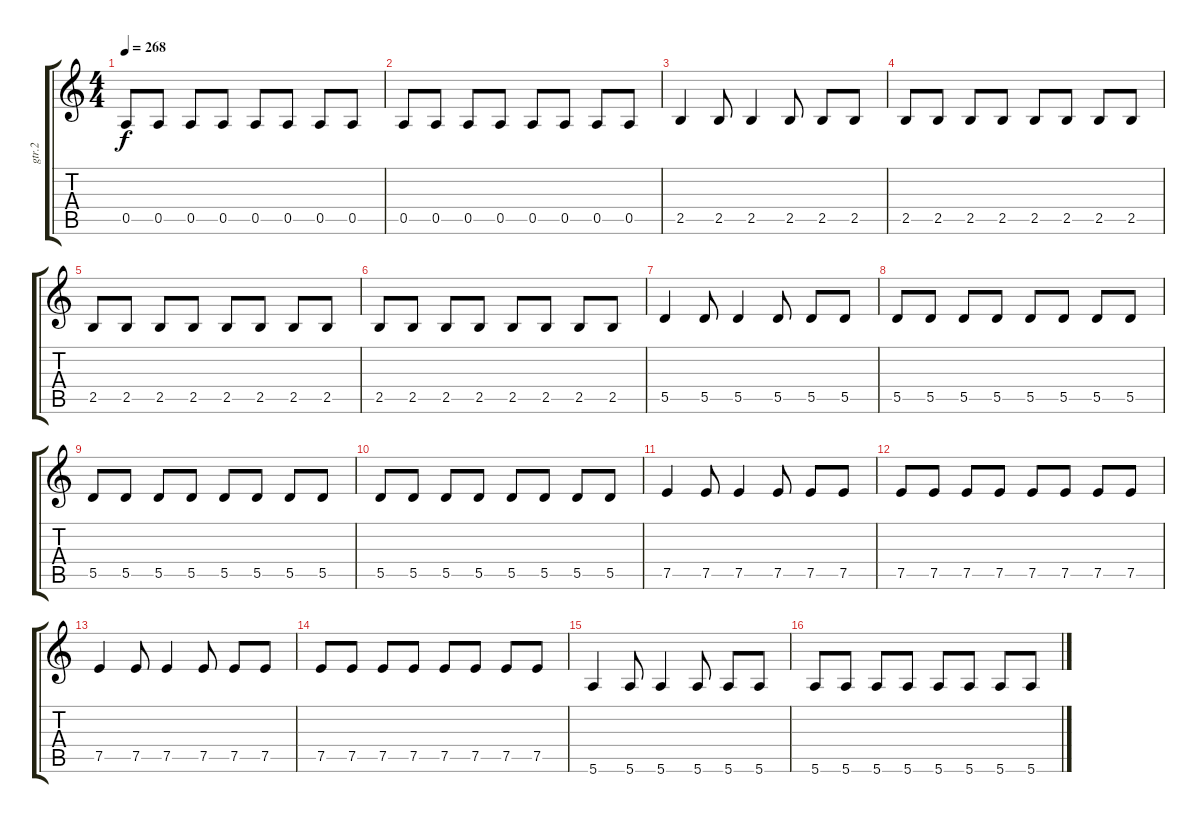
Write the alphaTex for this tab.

\track ("gtr.2" "gtr.2") {instrument distortionguitar}
\staff {score tabs}
\tuning (E4 B3 G3 D3 A2 E2) {hide}
\ts (4 4)
\tempo 268
\clef g2
\ks c
0.5.8{dy f} 0.5.8 0.5.8 0.5.8 0.5.8 0.5.8 0.5.8 0.5.8 |
0.5.8 0.5.8 0.5.8 0.5.8 0.5.8 0.5.8 0.5.8 0.5.8 |
2.5.4 2.5.8 2.5.4 2.5.8 2.5.8 2.5.8 |
2.5.8 2.5.8 2.5.8 2.5.8 2.5.8 2.5.8 2.5.8 2.5.8 |
2.5.8 2.5.8 2.5.8 2.5.8 2.5.8 2.5.8 2.5.8 2.5.8 |
2.5.8 2.5.8 2.5.8 2.5.8 2.5.8 2.5.8 2.5.8 2.5.8 |
5.5.4 5.5.8 5.5.4 5.5.8 5.5.8 5.5.8 |
5.5.8 5.5.8 5.5.8 5.5.8 5.5.8 5.5.8 5.5.8 5.5.8 |
5.5.8 5.5.8 5.5.8 5.5.8 5.5.8 5.5.8 5.5.8 5.5.8 |
5.5.8 5.5.8 5.5.8 5.5.8 5.5.8 5.5.8 5.5.8 5.5.8 |
7.5.4 7.5.8 7.5.4 7.5.8 7.5.8 7.5.8 |
7.5.8 7.5.8 7.5.8 7.5.8 7.5.8 7.5.8 7.5.8 7.5.8 |
7.5.4 7.5.8 7.5.4 7.5.8 7.5.8 7.5.8 |
7.5.8 7.5.8 7.5.8 7.5.8 7.5.8 7.5.8 7.5.8 7.5.8 |
5.6.4 5.6.8 5.6.4 5.6.8 5.6.8 5.6.8 |
5.6.8 5.6.8 5.6.8 5.6.8 5.6.8 5.6.8 5.6.8 5.6.8
